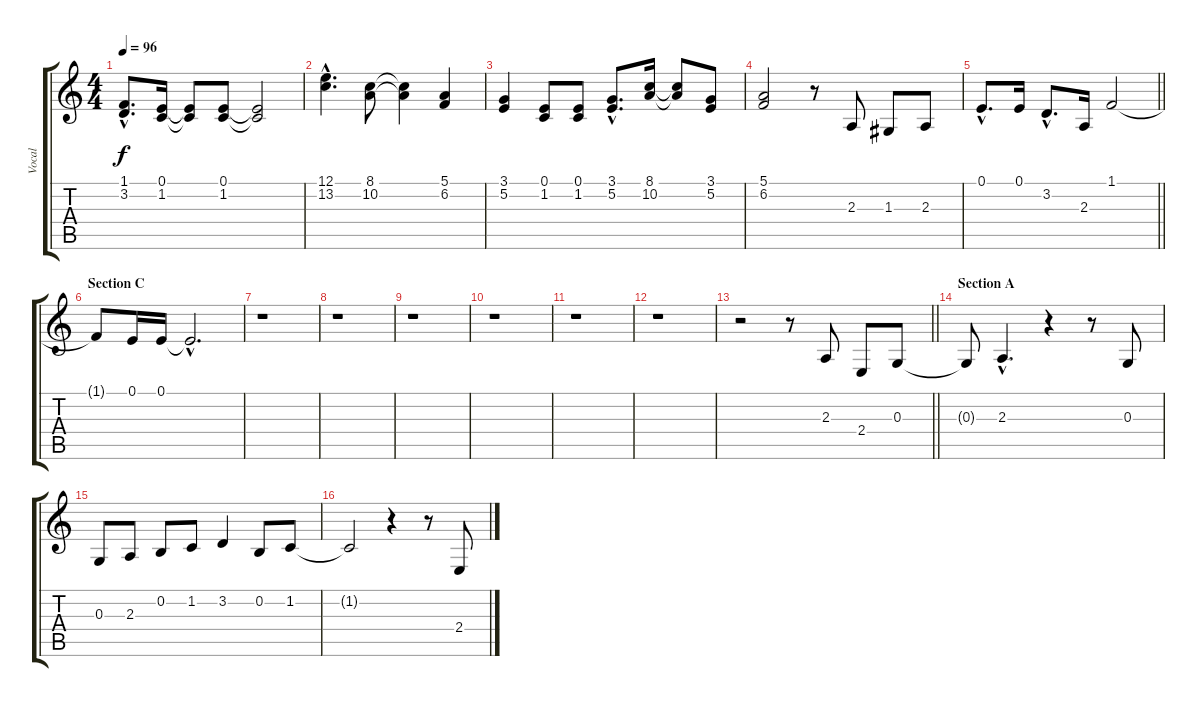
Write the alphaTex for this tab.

\track ("Vocal" "Vocal") {instrument lead6voice}
\staff {score tabs}
\tuning (E4 B3 G3 D3 A2 E2) {hide}
\ts (4 4)
\tempo 96
\clef g2
\ks c
(1.1{hac} 3.2{hac}).8{d dy f} (0.1 1.2).16 (0.1{t} 1.2{t}).8 (0.1 1.2).8 (0.1{t} 1.2{t}).2 |
(12.1{hac} 13.2{hac}).4{d} (8.1 10.2).8 (8.1{t} 10.2{t}).4 (5.1 6.2).4 |
(3.1 5.2).4 (0.1 1.2).8 (0.1 1.2).8 (3.1{hac} 5.2{hac}).8{d} (8.1 10.2).16 (8.1{t} 10.2{t}).8 (3.1 5.2).8 |
(5.1 6.2).2 r.8 2.3.8 1.3.8 2.3.8 |
\barLineRight lightlight
0.1{hac}.8{d} 0.1.16 3.2{hac}.8{d} 2.3.16 1.1.2 |
\section ("" "Section C")
1.1{t}.8 0.1.16 0.1.16 0.1{hac t}.2{d} |
r.1 |
r.1 |
r.1 |
r.1 |
r.1 |
r.1 |
\barLineRight lightlight
r.2 r.8 2.3.8 2.4.8 0.3.8 |
\section ("" "Section A")
0.3{t}.8 2.3{hac}.4{d} r.4 r.8 0.3.8 |
0.3.8 2.3.8 0.2.8 1.2.8 3.2.4 0.2.8 1.2.8 |
1.2{t}.2 r.4 r.8 2.4.8
